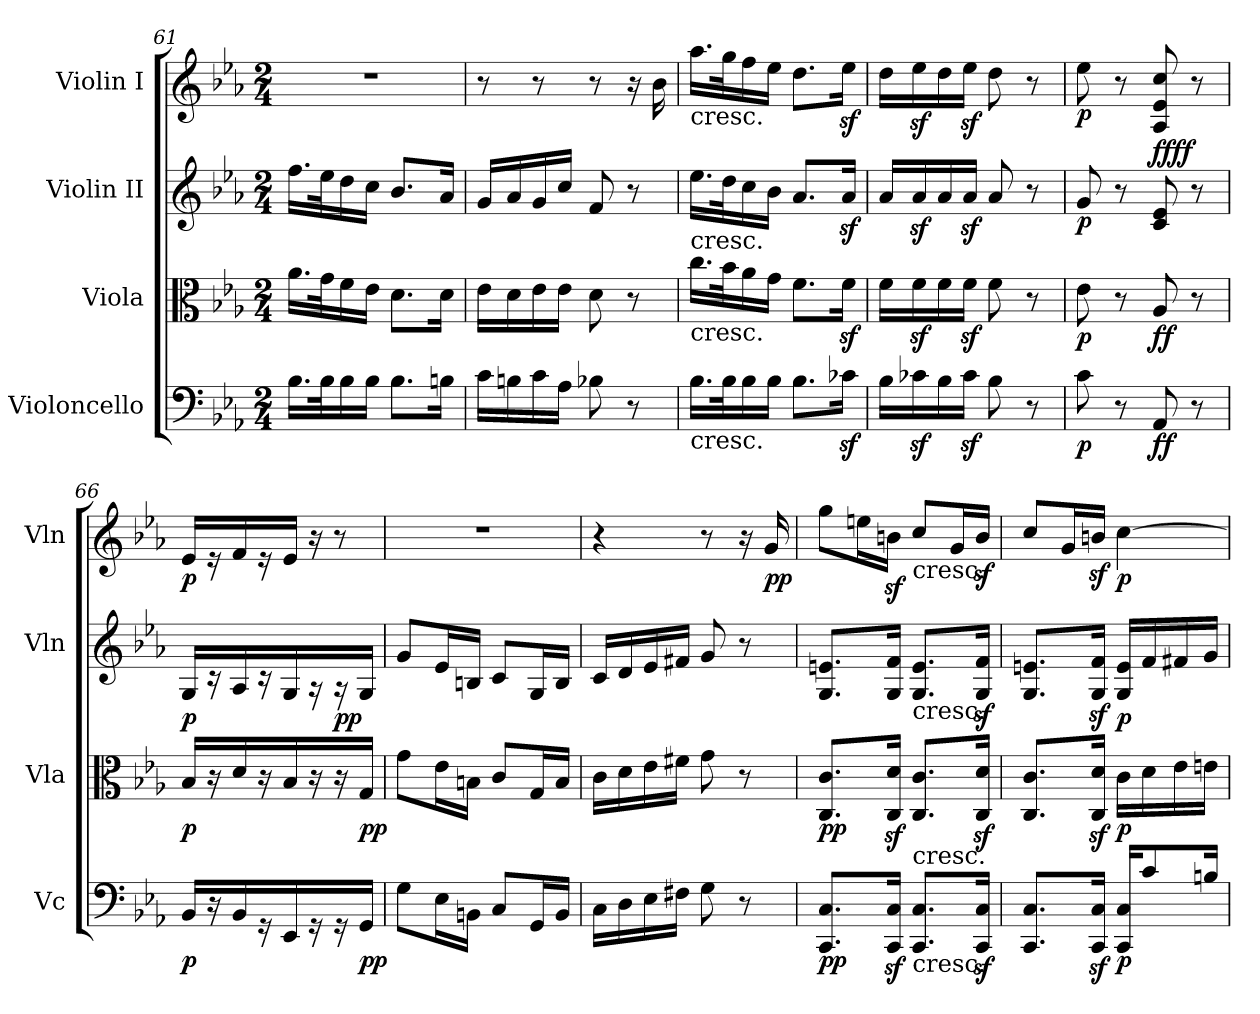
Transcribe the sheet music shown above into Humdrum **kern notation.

**kern	**dynam	**kern	**dynam	**kern	**dynam	**kern	**dynam
*part4	*part4	*part3	*part3	*part2	*part2	*part1	*part1
*staff4	*staff4	*staff3	*staff3	*staff2	*staff2	*staff1	*staff1
*I"Violoncello	*	*I"Viola	*	*I"Violin II	*	*I"Violin I	*
*I'Vc	*	*I'Vla	*	*I'Vln	*	*I'Vln	*
*clefF4	*	*clefC3	*	*clefG2	*	*clefG2	*
*k[b-e-a-]	*	*k[b-e-a-]	*	*k[b-e-a-]	*	*k[b-e-a-]	*
*E-:	*	*E-:	*	*E-:	*	*E-:	*
*M2/4	*	*M2/4	*	*M2/4	*	*M2/4	*
=61	=61	=61	=61	=61	=61	=61	=61
16.B-\LL	.	16.a-\LL	.	16.ff\LL	.	2r	.
32B-\K	.	32g\K	.	32ee-\K	.	.	.
16B-\	.	16f\	.	16dd\	.	.	.
16B-\JJ	.	16e-\JJ	.	16cc\JJ	.	.	.
8.B-\L	.	8.d\L	.	8.b-/L	.	.	.
16Bn\Jk	.	16d\Jk	.	16a-/Jk	.	.	.
=62	=62	=62	=62	=62	=62	=62	=62
16c\LL	.	16e-\LL	.	16g/LL	.	8r	.
16Bn\	.	16d\	.	16a-/	.	.	.
16c\	.	16e-\	.	16g/	.	8r	.
16A-\JJ	.	16e-\JJ	.	16cc/JJ	.	.	.
8B-X\	.	8d\	.	8f/	.	8r	.
8r	.	8r	.	8r	.	16r	.
.	.	.	.	.	.	16b-\	.
!!LO:LB:g=z
=63	=63	=63	=63	=63	=63	=63	=63
!	!	!	!	!	!	!LO:TX:b:t=cresc.	!
!	!	!LO:TX:a:t=cresc.	!	!	!	!	!
!	!	!LO:TX:b:t=cresc.	!	!	!	!	!
!LO:TX:b:t=cresc.	!	!	!	!	!	!	!
16.B-\LL	.	16.cc\LL	.	16.ee-\LL	.	16.aa-\LL	.
32B-\K	.	32b-\K	.	32dd\K	.	32gg\K	.
16B-\	.	16a-\	.	16cc\	.	16ff\	.
16B-\JJ	.	16g\JJ	.	16b-\JJ	.	16ee-\JJ	.
8.B-\L	.	8.f\L	.	8.a-/L	.	8.dd\L	.
16c-Xz<\Jk	.	16fz<\Jk	.	16a-z</Jk	.	16ee-z<\Jk	.
!!LO:PB:g=z
=64	=64	=64	=64	=64	=64	=64	=64
16B-\LL	.	16f\LL	.	16a-/LL	.	16dd\LL	.
16c-Xz<\	.	16fz<\	.	16a-z</	.	16ee-z<\	.
16B-\	.	16f\	.	16a-/	.	16dd\	.
16c-z<\JJ	.	16fz<\JJ	.	16a-z</JJ	.	16ee-z<\JJ	.
8B-\	.	8f\	.	8a-/	.	8dd\	.
8r	.	8r	.	8r	.	8r	.
=65	=65	=65	=65	=65	=65	=65	=65
!	!LO:DY:b	!	!LO:DY:b	!	!LO:DY:b	!	!LO:DY:b
8c\	p	8e-\	p	8g/	p	8ee-\	p
8r	.	8r	.	8r	.	8r	.
!	!LO:DY:b	!	!LO:DY:b	!	!LO:DY:b	!	!
!	!	!	!	!	!LO:DY:n=1:a	!	!
8AA-/	ff	8A-/	ff	8c/ 8e-/	ff ff	8A-/ 8e-/ 8cc/	.
8r	.	8r	.	8r	.	8r	.
=66	=66	=66	=66	=66	=66	=66	=66
!	!LO:DY:b	!	!LO:DY:b	!	!LO:DY:b	!	!LO:DY:b
16BB-/LL	p	16B-/LL	p	16G/LL	p	16e-/LL	p
16r	.	16r	.	16r	.	16r	.
16BB-/	.	16d/	.	16A-/	.	16f/	.
16r	.	16r	.	16r	.	16r	.
16EE-/	.	16B-/	.	16G/	.	16e-/JJ	.
16r	.	16r	.	16r	.	16r	.
!	!	!	!	!	!LO:DY:b	!	!
16r	.	16r	.	16r	pp	8r	.
!	!LO:DY:b	!	!LO:DY:b	!	!	!	!
16GG/JJ	pp	16G/JJ	pp	16G/JJ	.	.	.
=67	=67	=67	=67	=67	=67	=67	=67
8G\L	.	8g\L	.	8g/L	.	2r	.
16E-\L	.	16e-\L	.	16e-/L	.	.	.
16BBn\JJ	.	16Bn\JJ	.	16Bn/JJ	.	.	.
8C/L	.	8c/L	.	8c/L	.	.	.
16GG/L	.	16G/L	.	16G/L	.	.	.
16BB/JJ	.	16B/JJ	.	16B/JJ	.	.	.
!!LO:LB:g=z
=68	=68	=68	=68	=68	=68	=68	=68
16C\LL	.	16c\LL	.	16c/LL	.	4r	.
16D\	.	16d\	.	16d/	.	.	.
16E-\	.	16e-\	.	16e-/	.	.	.
16F#X\JJ	.	16f#X\JJ	.	16f#X/JJ	.	.	.
8G\	.	8g\	.	8g/	.	8r	.
8r	.	8r	.	8r	.	16r	.
!	!	!	!	!	!	!	!LO:DY:b
.	.	.	.	.	.	16g/	pp
!!LO:PB:g=z
=69	=69	=69	=69	=69	=69	=69	=69
!	!LO:DY:b	!	!LO:DY:b	!	!	!	!
8.CC/ 8.C/L	pp	8.C/ 8.c/L	pp	8.G/ 8.en/L	.	8gg\L	.
.	.	.	.	.	.	16een\L	.
16CC/z> 16C/z>Jk	.	16C/z> 16d/z>Jk	.	16G/ 16f/Jk	.	16bnz<\JJ	.
!	!	!	!	!	!	!LO:TX:b:t=cresc.	!
!	!	!	!	!LO:TX:b:t=cresc.	!	!	!
!LO:TX:b:t=cresc.	!	!	!	!	!	!	!
!LO:TX:a:t=cresc.	!	!	!	!	!	!	!
8.CC/ 8.C/L	.	8.C/ 8.c/L	.	8.G/ 8.e/L	.	8cc/L	.
.	.	.	.	.	.	16g/L	.
16CC/z< 16C/z<Jk	.	16C/z< 16d/z<Jk	.	16G/z< 16f/z<Jk	.	16bz</JJ	.
=70	=70	=70	=70	=70	=70	=70	=70
8.CC/ 8.C/L	.	8.C/ 8.c/L	.	8.G/ 8.en/L	.	8cc/L	.
.	.	.	.	.	.	16g/L	.
16CC/z< 16C/z<Jk	.	16C/z< 16d/z<Jk	.	16G/z< 16f/z<Jk	.	16bnz</JJ	.
!	!LO:DY:b	!	!LO:DY:b	!	!LO:DY:b	!	!LO:DY:b
16CC/ 16C/KL	p	16c\LL	p	16G/ 16e/LL	p	[4cc\	p
8c/	.	16d\	.	16f/	.	.	.
.	.	16e-\	.	16f#X/	.	.	.
16Bn/Jk	.	16en\JJ	.	16g/JJ	.	.	.
=	=	=	=	=	=	=	=
*-	*-	*-	*-	*-	*-	*-	*-
